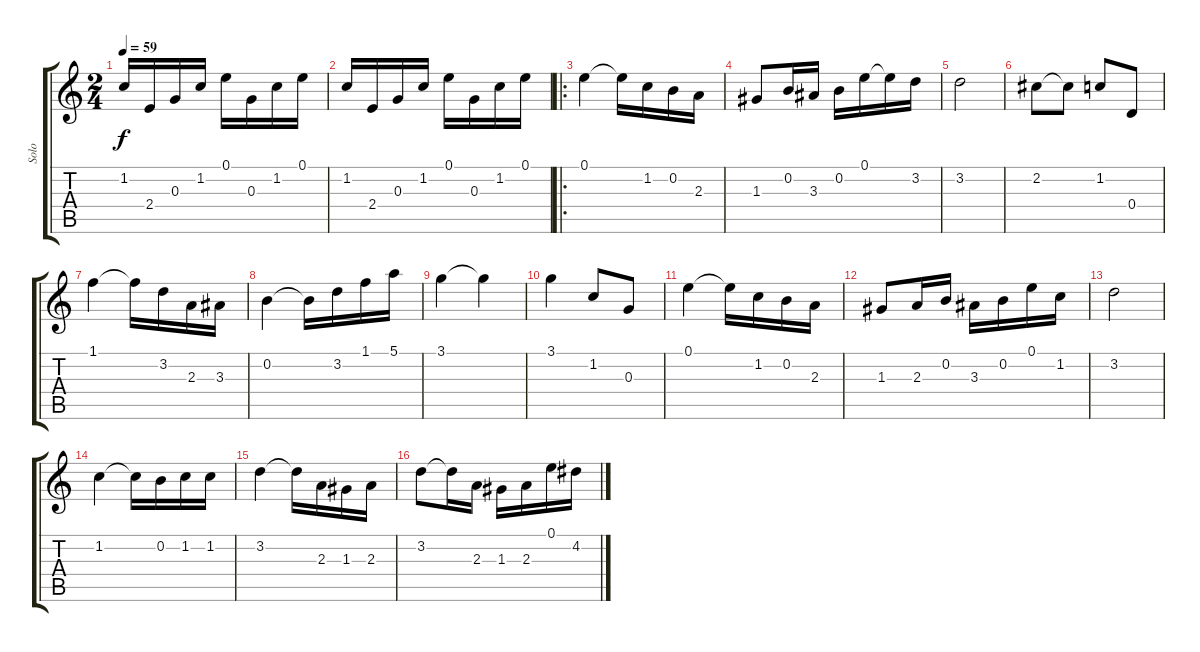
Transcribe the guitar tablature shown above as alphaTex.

\track ("Solo" "Solo") {instrument acousticguitarsteel}
\staff {score tabs}
\tuning (E4 B3 G3 D3 A2 E2) {hide}
\ts (2 4)
\tempo 59
\clef g2
\ks c
1.2.16{dy f instrument acousticguitarsteel} 2.4.16 0.3.16 1.2.16 0.1.16 0.3.16 1.2.16 0.1.16 |
1.2.16 2.4.16 0.3.16 1.2.16 0.1.16 0.3.16 1.2.16 0.1.16 |
\ro
0.1.4 0.1{t}.16 1.2.16 0.2.16 2.3.16 |
1.3.8 0.2.16 3.3.16 0.2.16 0.1.16 0.1{t}.16 3.2.16 |
3.2.2 |
2.2.8 2.2{t}.8 1.2.8 0.4.8 |
1.1.4 1.1{t}.16 3.2.16 2.3.16 3.3.16 |
0.2.4 0.2{t}.16 3.2.16 1.1.16 5.1.16 |
3.1.4 3.1{t}.4 |
3.1.4 1.2.8 0.3.8 |
0.1.4 0.1{t}.16 1.2.16 0.2.16 2.3.16 |
1.3.8 2.3.16 0.2.16 3.3.16 0.2.16 0.1.16 1.2.16 |
3.2.2 |
1.2.4 1.2{t}.16 0.2.16 1.2.16 1.2.16 |
3.2.4 3.2{t}.16 2.3.16 1.3.16 2.3.16 |
3.2.8 3.2{t}.16 2.3.16 1.3.16 2.3.16 0.1.16 4.2.16
